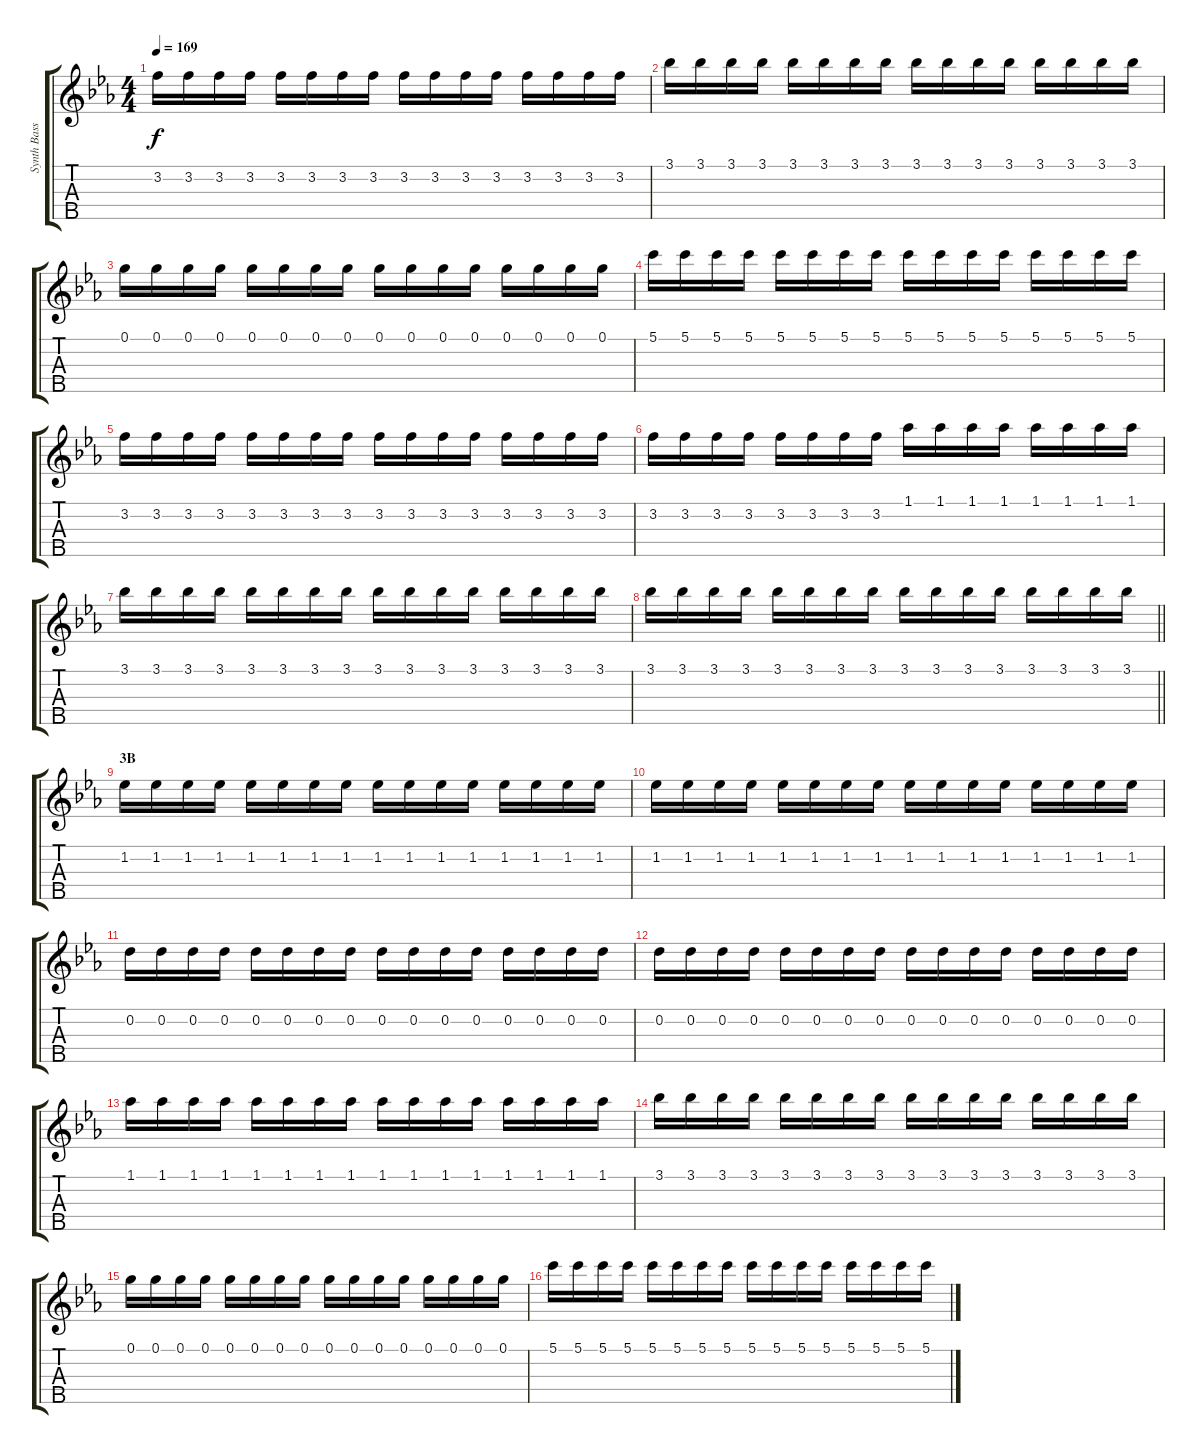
\track ("Synth Bass" "Synth Bass") {instrument synthbass1}
\staff {score tabs}
\tuning (G3 D3 A2 E2 B1) {hide}
\ts (4 4)
\tempo 169
\clef g2
\ks eb
3.2.16{ot 8vb dy f} 3.2.16{ot 8vb} 3.2.16{ot 8vb} 3.2.16{ot 8vb} 3.2.16{ot 8vb} 3.2.16{ot 8vb} 3.2.16{ot 8vb} 3.2.16{ot 8vb} 3.2.16{ot 8vb} 3.2.16{ot 8vb} 3.2.16{ot 8vb} 3.2.16{ot 8vb} 3.2.16{ot 8vb} 3.2.16{ot 8vb} 3.2.16{ot 8vb} 3.2.16{ot 8vb} |
3.1.16{ot 8vb} 3.1.16{ot 8vb} 3.1.16{ot 8vb} 3.1.16{ot 8vb} 3.1.16{ot 8vb} 3.1.16{ot 8vb} 3.1.16{ot 8vb} 3.1.16{ot 8vb} 3.1.16{ot 8vb} 3.1.16{ot 8vb} 3.1.16{ot 8vb} 3.1.16{ot 8vb} 3.1.16{ot 8vb} 3.1.16{ot 8vb} 3.1.16{ot 8vb} 3.1.16{ot 8vb} |
0.1.16{ot 8vb} 0.1.16{ot 8vb} 0.1.16{ot 8vb} 0.1.16{ot 8vb} 0.1.16{ot 8vb} 0.1.16{ot 8vb} 0.1.16{ot 8vb} 0.1.16{ot 8vb} 0.1.16{ot 8vb} 0.1.16{ot 8vb} 0.1.16{ot 8vb} 0.1.16{ot 8vb} 0.1.16{ot 8vb} 0.1.16{ot 8vb} 0.1.16{ot 8vb} 0.1.16{ot 8vb} |
5.1.16{ot 8vb} 5.1.16{ot 8vb} 5.1.16{ot 8vb} 5.1.16{ot 8vb} 5.1.16{ot 8vb} 5.1.16{ot 8vb} 5.1.16{ot 8vb} 5.1.16{ot 8vb} 5.1.16{ot 8vb} 5.1.16{ot 8vb} 5.1.16{ot 8vb} 5.1.16{ot 8vb} 5.1.16{ot 8vb} 5.1.16{ot 8vb} 5.1.16{ot 8vb} 5.1.16{ot 8vb} |
3.2.16{ot 8vb} 3.2.16{ot 8vb} 3.2.16{ot 8vb} 3.2.16{ot 8vb} 3.2.16{ot 8vb} 3.2.16{ot 8vb} 3.2.16{ot 8vb} 3.2.16{ot 8vb} 3.2.16{ot 8vb} 3.2.16{ot 8vb} 3.2.16{ot 8vb} 3.2.16{ot 8vb} 3.2.16{ot 8vb} 3.2.16{ot 8vb} 3.2.16{ot 8vb} 3.2.16{ot 8vb} |
3.2.16{ot 8vb} 3.2.16{ot 8vb} 3.2.16{ot 8vb} 3.2.16{ot 8vb} 3.2.16{ot 8vb} 3.2.16{ot 8vb} 3.2.16{ot 8vb} 3.2.16{ot 8vb} 1.1.16{ot 8vb} 1.1.16{ot 8vb} 1.1.16{ot 8vb} 1.1.16{ot 8vb} 1.1.16{ot 8vb} 1.1.16{ot 8vb} 1.1.16{ot 8vb} 1.1.16{ot 8vb} |
3.1.16{ot 8vb} 3.1.16{ot 8vb} 3.1.16{ot 8vb} 3.1.16{ot 8vb} 3.1.16{ot 8vb} 3.1.16{ot 8vb} 3.1.16{ot 8vb} 3.1.16{ot 8vb} 3.1.16{ot 8vb} 3.1.16{ot 8vb} 3.1.16{ot 8vb} 3.1.16{ot 8vb} 3.1.16{ot 8vb} 3.1.16{ot 8vb} 3.1.16{ot 8vb} 3.1.16{ot 8vb} |
\barLineRight lightlight
3.1.16{ot 8vb} 3.1.16{ot 8vb} 3.1.16{ot 8vb} 3.1.16{ot 8vb} 3.1.16{ot 8vb} 3.1.16{ot 8vb} 3.1.16{ot 8vb} 3.1.16{ot 8vb} 3.1.16{ot 8vb} 3.1.16{ot 8vb} 3.1.16{ot 8vb} 3.1.16{ot 8vb} 3.1.16{ot 8vb} 3.1.16{ot 8vb} 3.1.16{ot 8vb} 3.1.16{ot 8vb} |
\section ("" "3B")
1.2.16{ot 8vb} 1.2.16{ot 8vb} 1.2.16{ot 8vb} 1.2.16{ot 8vb} 1.2.16{ot 8vb} 1.2.16{ot 8vb} 1.2.16{ot 8vb} 1.2.16{ot 8vb} 1.2.16{ot 8vb} 1.2.16{ot 8vb} 1.2.16{ot 8vb} 1.2.16{ot 8vb} 1.2.16{ot 8vb} 1.2.16{ot 8vb} 1.2.16{ot 8vb} 1.2.16{ot 8vb} |
1.2.16{ot 8vb} 1.2.16{ot 8vb} 1.2.16{ot 8vb} 1.2.16{ot 8vb} 1.2.16{ot 8vb} 1.2.16{ot 8vb} 1.2.16{ot 8vb} 1.2.16{ot 8vb} 1.2.16{ot 8vb} 1.2.16{ot 8vb} 1.2.16{ot 8vb} 1.2.16{ot 8vb} 1.2.16{ot 8vb} 1.2.16{ot 8vb} 1.2.16{ot 8vb} 1.2.16{ot 8vb} |
0.2.16{ot 8vb} 0.2.16{ot 8vb} 0.2.16{ot 8vb} 0.2.16{ot 8vb} 0.2.16{ot 8vb} 0.2.16{ot 8vb} 0.2.16{ot 8vb} 0.2.16{ot 8vb} 0.2.16{ot 8vb} 0.2.16{ot 8vb} 0.2.16{ot 8vb} 0.2.16{ot 8vb} 0.2.16{ot 8vb} 0.2.16{ot 8vb} 0.2.16{ot 8vb} 0.2.16{ot 8vb} |
0.2.16{ot 8vb} 0.2.16{ot 8vb} 0.2.16{ot 8vb} 0.2.16{ot 8vb} 0.2.16{ot 8vb} 0.2.16{ot 8vb} 0.2.16{ot 8vb} 0.2.16{ot 8vb} 0.2.16{ot 8vb} 0.2.16{ot 8vb} 0.2.16{ot 8vb} 0.2.16{ot 8vb} 0.2.16{ot 8vb} 0.2.16{ot 8vb} 0.2.16{ot 8vb} 0.2.16{ot 8vb} |
1.1.16{ot 8vb} 1.1.16{ot 8vb} 1.1.16{ot 8vb} 1.1.16{ot 8vb} 1.1.16{ot 8vb} 1.1.16{ot 8vb} 1.1.16{ot 8vb} 1.1.16{ot 8vb} 1.1.16{ot 8vb} 1.1.16{ot 8vb} 1.1.16{ot 8vb} 1.1.16{ot 8vb} 1.1.16{ot 8vb} 1.1.16{ot 8vb} 1.1.16{ot 8vb} 1.1.16{ot 8vb} |
3.1.16{ot 8vb} 3.1.16{ot 8vb} 3.1.16{ot 8vb} 3.1.16{ot 8vb} 3.1.16{ot 8vb} 3.1.16{ot 8vb} 3.1.16{ot 8vb} 3.1.16{ot 8vb} 3.1.16{ot 8vb} 3.1.16{ot 8vb} 3.1.16{ot 8vb} 3.1.16{ot 8vb} 3.1.16{ot 8vb} 3.1.16{ot 8vb} 3.1.16{ot 8vb} 3.1.16{ot 8vb} |
0.1.16{ot 8vb} 0.1.16{ot 8vb} 0.1.16{ot 8vb} 0.1.16{ot 8vb} 0.1.16{ot 8vb} 0.1.16{ot 8vb} 0.1.16{ot 8vb} 0.1.16{ot 8vb} 0.1.16{ot 8vb} 0.1.16{ot 8vb} 0.1.16{ot 8vb} 0.1.16{ot 8vb} 0.1.16{ot 8vb} 0.1.16{ot 8vb} 0.1.16{ot 8vb} 0.1.16{ot 8vb} |
5.1.16{ot 8vb} 5.1.16{ot 8vb} 5.1.16{ot 8vb} 5.1.16{ot 8vb} 5.1.16{ot 8vb} 5.1.16{ot 8vb} 5.1.16{ot 8vb} 5.1.16{ot 8vb} 5.1.16{ot 8vb} 5.1.16{ot 8vb} 5.1.16{ot 8vb} 5.1.16{ot 8vb} 5.1.16{ot 8vb} 5.1.16{ot 8vb} 5.1.16{ot 8vb} 5.1.16{ot 8vb}
